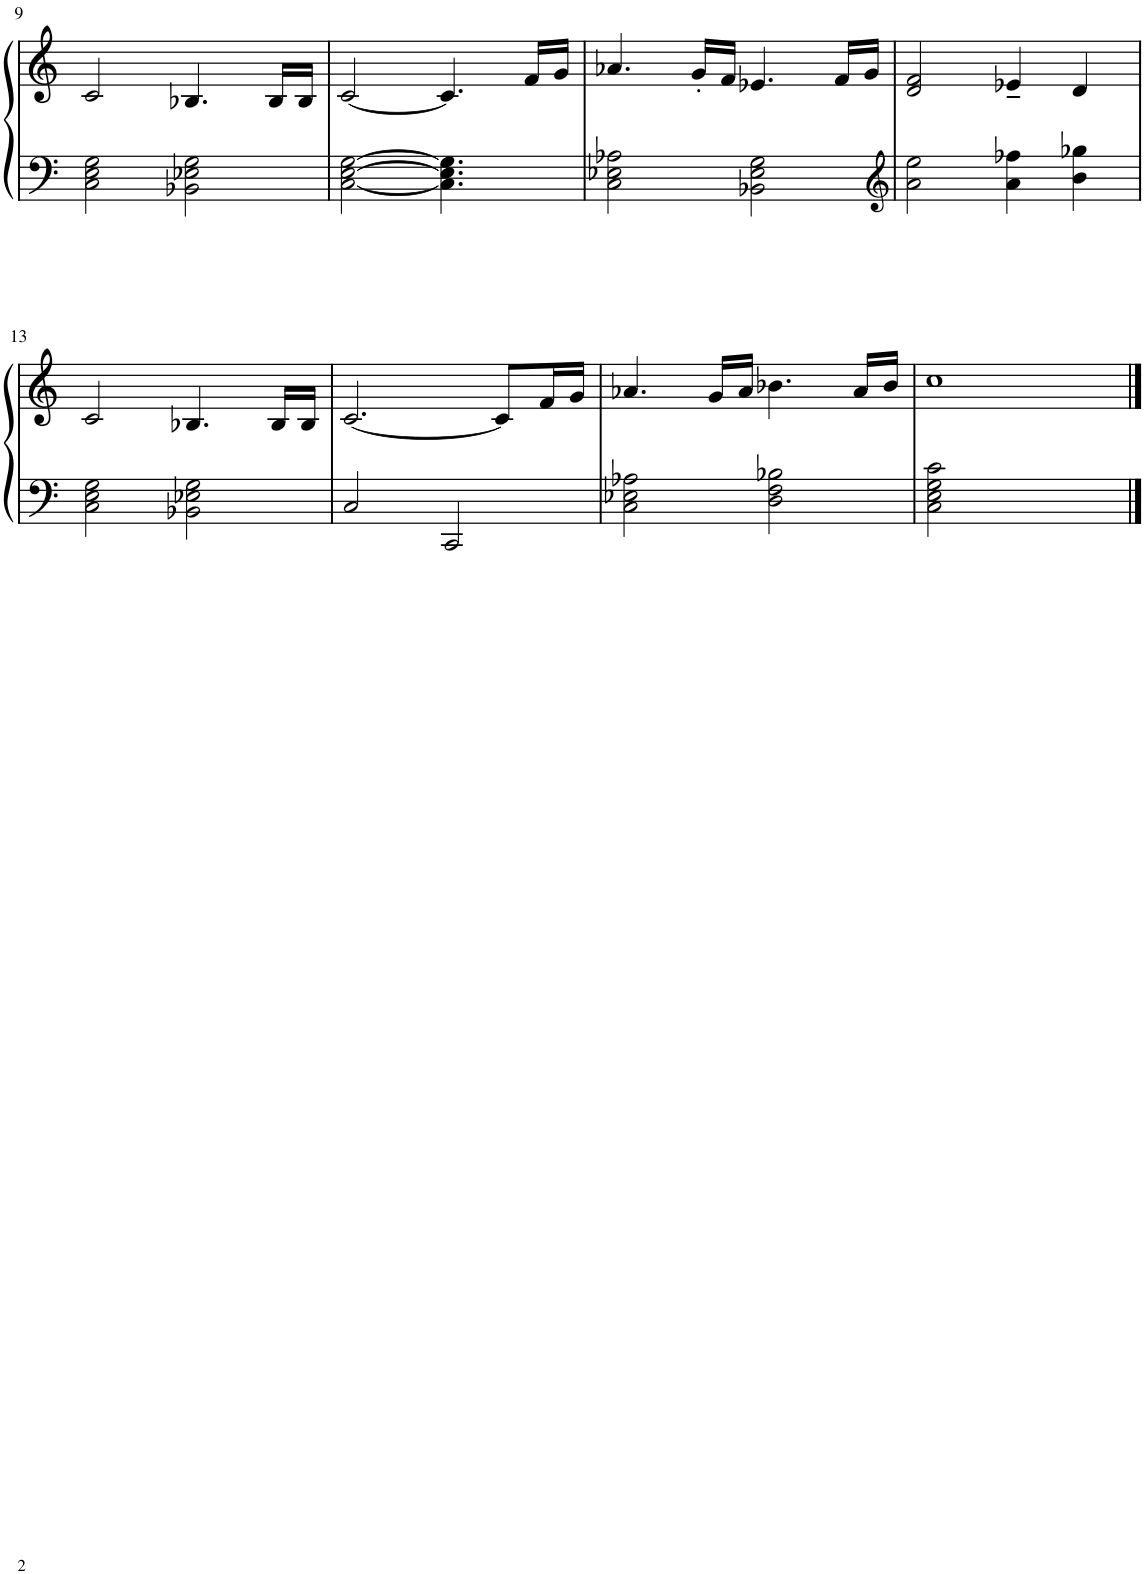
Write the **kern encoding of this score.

**kern	**kern
*part1	*part1
*staff2	*staff1
*I"Piano	*
*I'Pno	*
!!LO:PB:g=z
*clefF4	*clefG2
*k[]	*k[]
*M4/4	*M4/4
=9	=9
2C\ 2E\ 2G\	2c/
2BB-X\ 2E-X\ 2G\	4.B-X/
.	16B-/LL
.	16B-/JJ
=10	=10
[<2C\ [>2E\ [>2G\	[<2c/
4.C\] 4.E\] 4.G\]	4.c/]
8ryy	16f/LL
.	16g/JJ
=11	=11
2C\ 2E-X\ 2A-X\	4.a-X/
.	16g'/LL
.	16f/JJ
2BB-X\ 2E-\ 2G\	4.e-X/
.	16f/LL
.	16g/JJ
=12	=12
*clefG2	*
2a\ 2ee\	2d/ 2f/
4a\ 4ff-X\	4e-X~/
4b\ 4gg-X\	4d/
!!LO:LB:g=z
=13	=13
2C\ 2E\ 2G\	2c/
2BB-X\ 2E-X\ 2G\	4.B-X/
.	16B-/LL
.	16B-/JJ
=14	=14
2C/	[<2.c/
2CC/	.
.	8c/L]
.	16f/L
.	16g/JJ
=15	=15
2C\ 2E-X\ 2A-X\	4.a-X/
.	16g/LL
.	16a-/JJ
2D\ 2F\ 2B-X\	4.b-X\
.	16a-/LL
.	16b-/JJ
=16	=16
2C\ 2E\ 2G\ 2c\	1cc
2ryy	.
==	==
*-	*-
